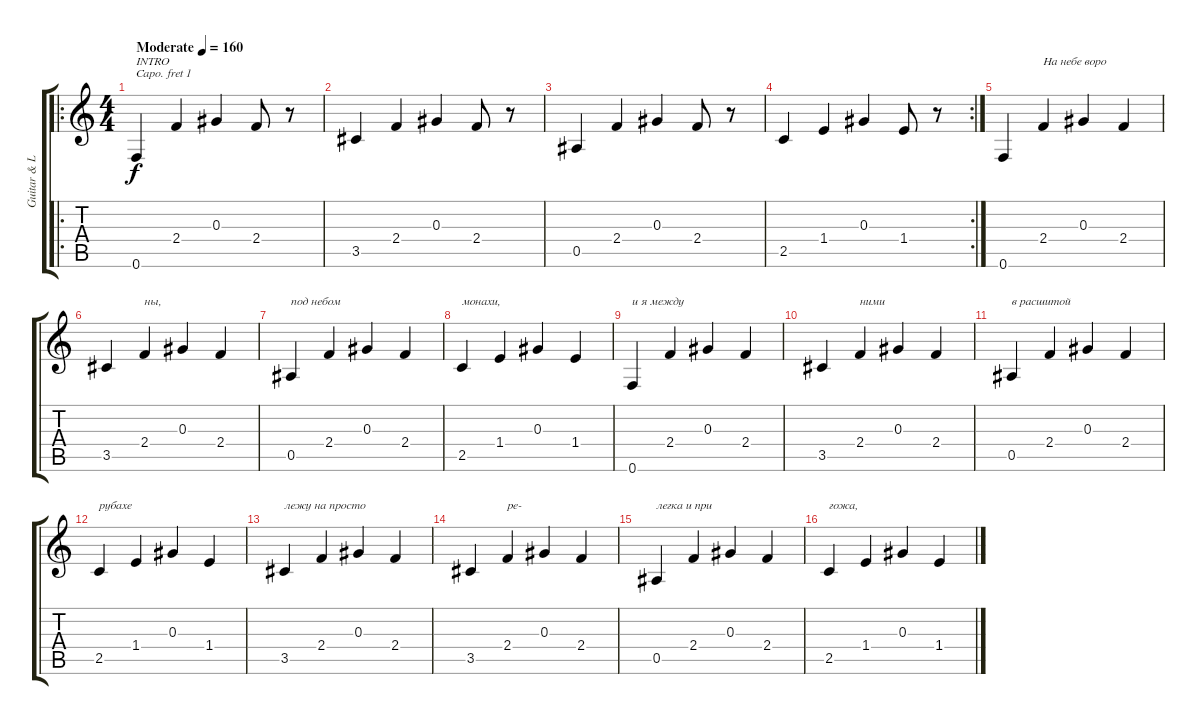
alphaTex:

\track ("Guitar & Lyrics" "Guitar & L") {instrument acousticguitarsteel}
\staff {score tabs}
\capo 1
\tuning (E4 B3 G3 D3 A2 E2) {hide}
\ro
\ts (4 4)
\tempo (160 "Moderate")
\clef g2
\ks c
0.6.4{txt "INTRO" dy f instrument acousticguitarsteel} 2.4.4 0.3.4 2.4.8 r.8 |
3.5.4 2.4.4 0.3.4 2.4.8 r.8 |
0.5.4 2.4.4 0.3.4 2.4.8 r.8 |
\rc 2
2.5.4 1.4.4 0.3.4 1.4.8 r.8 |
0.6.4 2.4.4{txt "На небе воро"} 0.3.4 2.4.4 |
3.5.4 2.4.4{txt "ны, "} 0.3.4 2.4.4 |
0.5.4{txt "под небом"} 2.4.4 0.3.4 2.4.4 |
2.5.4{txt "монахи,"} 1.4.4 0.3.4 1.4.4 |
0.6.4{txt "и я между"} 2.4.4 0.3.4 2.4.4 |
3.5.4 2.4.4{txt "ними"} 0.3.4 2.4.4 |
0.5.4{txt "в расшитой "} 2.4.4 0.3.4 2.4.4 |
2.5.4{txt "рубахе"} 1.4.4 0.3.4 1.4.4 |
3.5.4{txt "лежу на просто"} 2.4.4 0.3.4 2.4.4 |
3.5.4 2.4.4{txt "ре-"} 0.3.4 2.4.4 |
0.5.4{txt "легка и при"} 2.4.4 0.3.4 2.4.4 |
2.5.4{txt "гожа,"} 1.4.4 0.3.4 1.4.4
